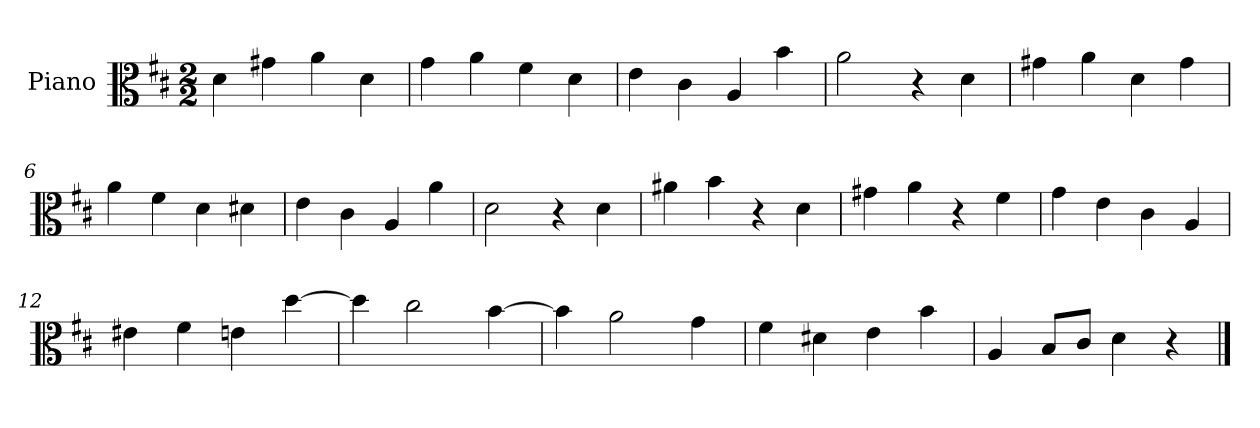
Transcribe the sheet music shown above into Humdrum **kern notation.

**kern
*part1
*staff1
*I"Piano
*I'Pno
*clefC3
*k[f#c#]
*M2/2
=1
4d\
4g#X\
4a\
4d\
=2
4g\
4a\
4f#\
4d\
=3
4e\
4c#\
4A/
4b\
=4
2a\
4r
4d\
=5
4g#X\
4a\
4d\
4g#\
=6
4a\
4f#\
4d\
4d#X\
=7
4e\
4c#\
4A/
4a\
=8
2d\
4r
4d\
=9
4a#X\
4b\
4r
4d\
=10
4g#X\
4a\
4r
4f#\
=11
4g\
4e\
4c#\
4A/
=12
4e#X\
4f#\
4en\
[4dd\
=13
4dd\]
2cc#\
[4b\
=14
4b\]
2a\
4g\
=15
4f#\
4d#X\
4e\
4b\
=16
4A/
8B/L
8c#/J
4d\
4r
==
*-
